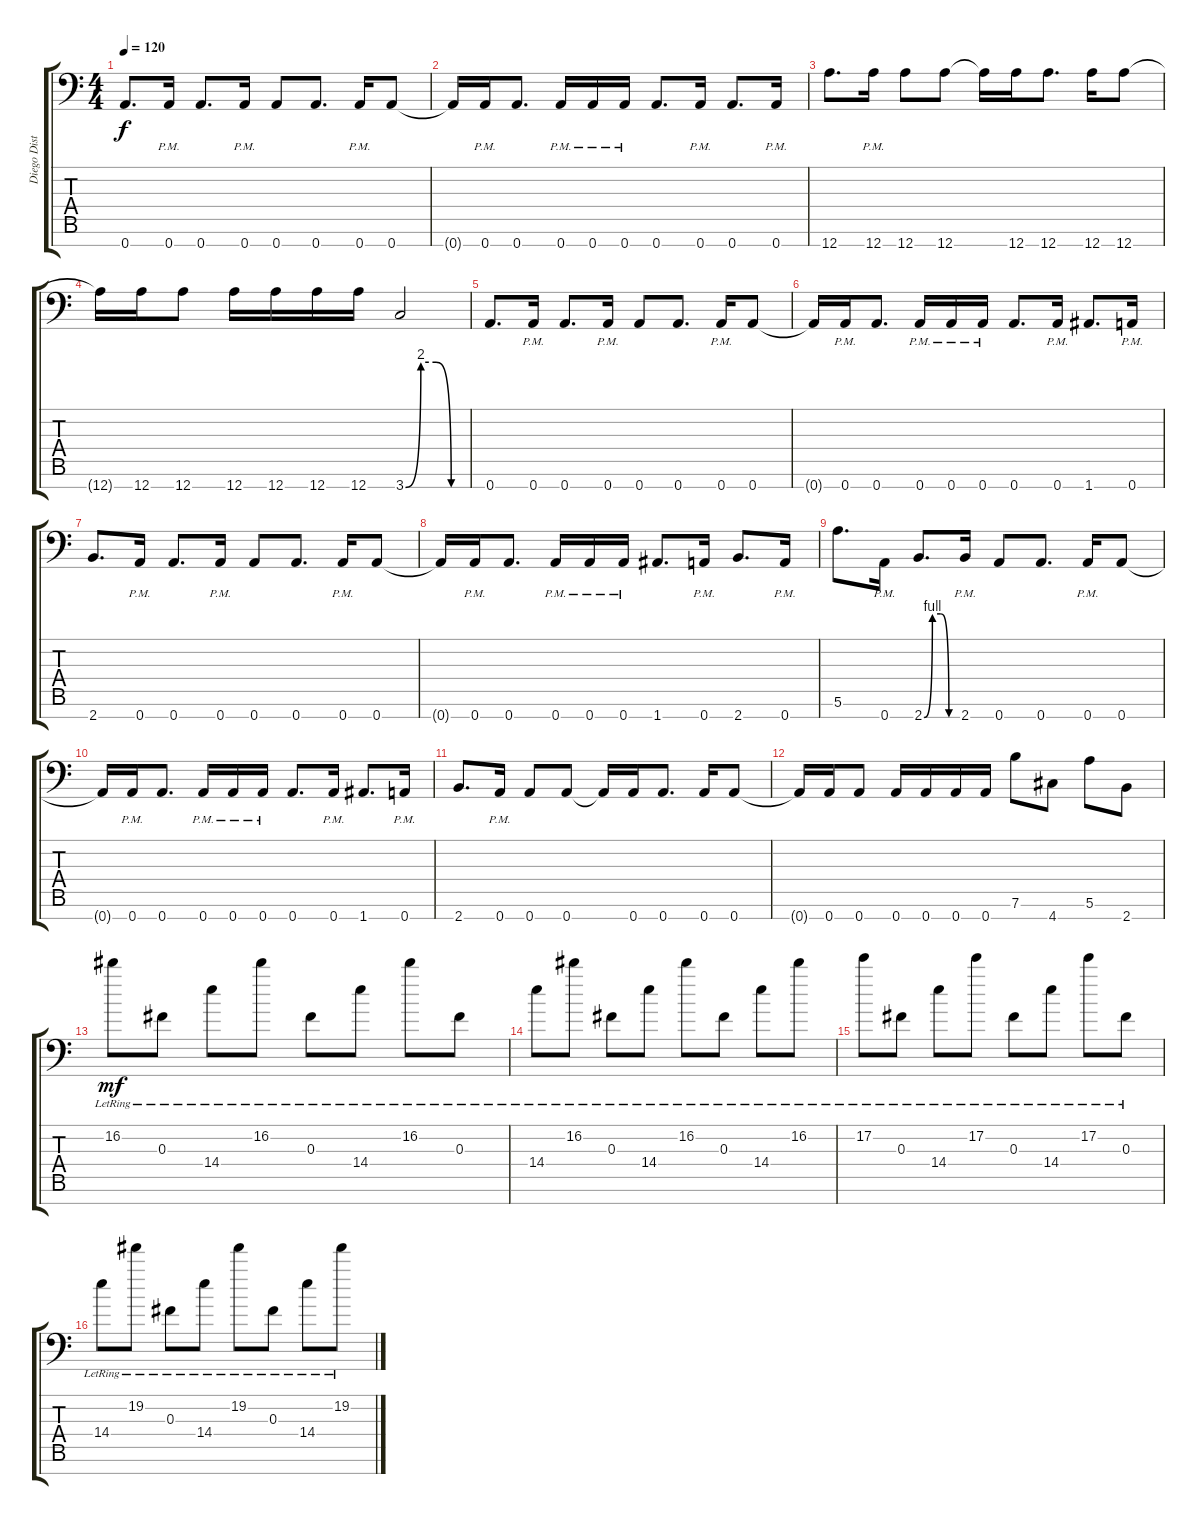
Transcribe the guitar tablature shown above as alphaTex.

\track ("Diego Distorted" "Diego Dist") {instrument distortionguitar}
\staff {score tabs}
\tuning (E4 B3 Gb3 D3 A2 E2 A1) {hide}
\ts (4 4)
\tempo 120
\clef f4
\ks c
0.7.8{d dy f} 0.7{pm}.16 0.7.8{d} 0.7{pm}.16 0.7.8 0.7.8{d} 0.7{pm}.16 0.7.8 |
0.7{t}.16 0.7{pm}.16 0.7.8{d} 0.7{pm}.16 0.7{pm}.16 0.7{pm}.16 0.7.8{d} 0.7{pm}.16 0.7.8{d} 0.7{pm}.16 |
12.7.8{d} 12.7{pm}.16 12.7.8 12.7.8 12.7{t}.16 12.7.16 12.7.8{d} 12.7.16 12.7.8 |
12.7{t}.16 12.7.16 12.7.8 12.7.16 12.7.16 12.7.16 12.7.16 3.7{be (custom 0 0 15 8 30 8 45 0 60 0)}.2 |
0.7.8{d} 0.7{pm}.16 0.7.8{d} 0.7{pm}.16 0.7.8 0.7.8{d} 0.7{pm}.16 0.7.8 |
0.7{t}.16 0.7{pm}.16 0.7.8{d} 0.7{pm}.16 0.7{pm}.16 0.7{pm}.16 0.7.8{d} 0.7{pm}.16 1.7.8{d} 0.7{pm}.16 |
2.7.8{d} 0.7{pm}.16 0.7.8{d} 0.7{pm}.16 0.7.8 0.7.8{d} 0.7{pm}.16 0.7.8 |
0.7{t}.16 0.7{pm}.16 0.7.8{d} 0.7{pm}.16 0.7{pm}.16 0.7{pm}.16 1.7.8{d} 0.7{pm}.16 2.7.8{d} 0.7{pm}.16 |
5.6.8{d} 0.7{pm}.16 2.7{be (custom 0 0 15 4 30 4 45 0 60 0)}.8{d} 2.7{pm}.16 0.7.8 0.7.8{d} 0.7{pm}.16 0.7.8 |
0.7{t}.16 0.7{pm}.16 0.7.8{d} 0.7{pm}.16 0.7{pm}.16 0.7{pm}.16 0.7.8{d} 0.7{pm}.16 1.7.8{d} 0.7{pm}.16 |
2.7.8{d} 0.7{pm}.16 0.7.8 0.7.8 0.7{t}.16 0.7.16 0.7.8{d} 0.7.16 0.7.8 |
0.7{t}.16 0.7.16 0.7.8 0.7.16 0.7.16 0.7.16 0.7.16 7.6.8 4.7.8 5.6.8 2.7.8 |
16.2{lr}.8{dy mf} 0.3{lr}.8 14.4{lr}.8 16.2{lr}.8 0.3{lr}.8 14.4{lr}.8 16.2{lr}.8 0.3{lr}.8 |
14.4{lr}.8 16.2{lr}.8 0.3{lr}.8 14.4{lr}.8 16.2{lr}.8 0.3{lr}.8 14.4{lr}.8 16.2{lr}.8 |
17.2{lr}.8 0.3{lr}.8 14.4{lr}.8 17.2{lr}.8 0.3{lr}.8 14.4{lr}.8 17.2{lr}.8 0.3{lr}.8 |
14.4{lr}.8 19.2{lr}.8 0.3{lr}.8 14.4{lr}.8 19.2{lr}.8 0.3{lr}.8 14.4{lr}.8 19.2{lr}.8
